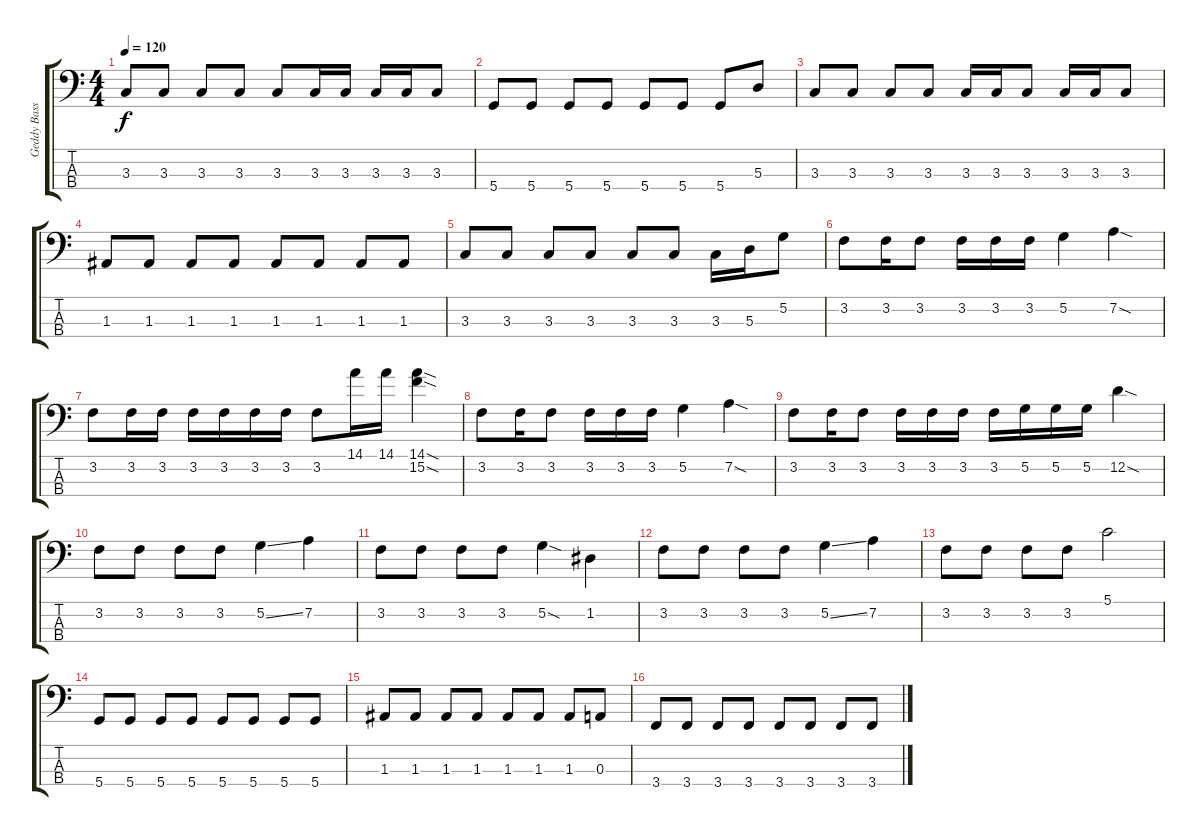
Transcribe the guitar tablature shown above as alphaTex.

\track ("Geddy Bass" "Geddy Bass") {instrument electricbassfinger}
\staff {score tabs}
\tuning (G2 D2 A1 D1) {hide}
\ts (4 4)
\tempo 120
\clef f4
\ks c
3.3.8{dy f} 3.3.8 3.3.8 3.3.8 3.3.8 3.3.16 3.3.16 3.3.16 3.3.16 3.3.8 |
5.4.8 5.4.8 5.4.8 5.4.8 5.4.8 5.4.8 5.4.8 5.3.8 |
3.3.8 3.3.8 3.3.8 3.3.8 3.3.16 3.3.16 3.3.8 3.3.16 3.3.16 3.3.8 |
1.3.8 1.3.8 1.3.8 1.3.8 1.3.8 1.3.8 1.3.8 1.3.8 |
3.3.8 3.3.8 3.3.8 3.3.8 3.3.8 3.3.8 3.3.16 5.3.16 5.2.8 |
3.2.8 3.2.16 3.2.8 3.2.16 3.2.16 3.2.16 5.2.4 7.2{sod}.4 |
3.2.8 3.2.16 3.2.16 3.2.16 3.2.16 3.2.16 3.2.16 3.2.8 14.1.16 14.1.16 (14.1{sod} 15.2{sod}).4 |
3.2.8 3.2.16 3.2.8 3.2.16 3.2.16 3.2.16 5.2.4 7.2{sod}.4 |
3.2.8 3.2.16 3.2.8 3.2.16 3.2.16 3.2.16 3.2.16 5.2.16 5.2.16 5.2.16 12.2{sod}.4 |
3.2.8 3.2.8 3.2.8 3.2.8 5.2{ss}.4 7.2.4 |
3.2.8 3.2.8 3.2.8 3.2.8 5.2{sod}.4 1.2.4 |
3.2.8 3.2.8 3.2.8 3.2.8 5.2{ss}.4 7.2.4 |
3.2.8 3.2.8 3.2.8 3.2.8 5.1.2 |
5.4.8 5.4.8 5.4.8 5.4.8 5.4.8 5.4.8 5.4.8 5.4.8 |
1.3.8 1.3.8 1.3.8 1.3.8 1.3.8 1.3.8 1.3.8 0.3.8 |
3.4.8 3.4.8 3.4.8 3.4.8 3.4.8 3.4.8 3.4.8 3.4.8
